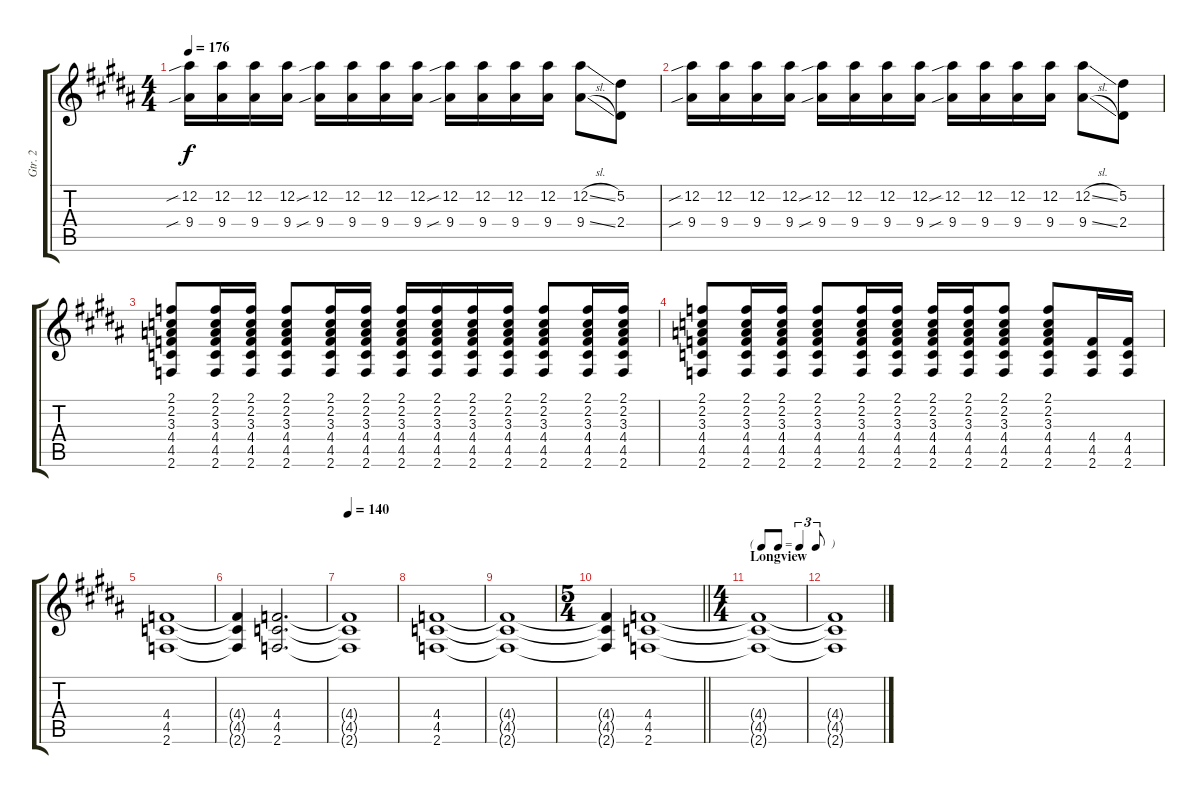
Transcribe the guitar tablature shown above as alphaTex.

\track ("Gtr. 2" "Gtr. 2") {instrument overdrivenguitar}
\staff {score tabs}
\tuning (Eb4 Bb3 Gb3 Db3 Ab2 Eb2) {hide}
\ts (4 4)
\tempo 176
\clef g2
\ks b
(12.2{sib} 9.4{sib}).16{dy f} (12.2 9.4).16 (12.2 9.4).16 (12.2 9.4).16 (12.2{sib} 9.4{sib}).16 (12.2 9.4).16 (12.2 9.4).16 (12.2 9.4).16 (12.2{sib} 9.4{sib}).16 (12.2 9.4).16 (12.2 9.4).16 (12.2 9.4).16 (12.2{sl} 9.4{sl}).8 (5.2 2.4).8 |
(12.2{sib} 9.4{sib}).16 (12.2 9.4).16 (12.2 9.4).16 (12.2 9.4).16 (12.2{sib} 9.4{sib}).16 (12.2 9.4).16 (12.2 9.4).16 (12.2 9.4).16 (12.2{sib} 9.4{sib}).16 (12.2 9.4).16 (12.2 9.4).16 (12.2 9.4).16 (12.2{sl} 9.4{sl}).8 (5.2 2.4).8 |
(2.1 2.2 3.3 4.4 4.5 2.6).8{balance 16} (2.1 2.2 3.3 4.4 4.5 2.6).16 (2.1 2.2 3.3 4.4 4.5 2.6).16 (2.1 2.2 3.3 4.4 4.5 2.6).8 (2.1 2.2 3.3 4.4 4.5 2.6).16 (2.1 2.2 3.3 4.4 4.5 2.6).16 (2.1 2.2 3.3 4.4 4.5 2.6).16 (2.1 2.2 3.3 4.4 4.5 2.6).16 (2.1 2.2 3.3 4.4 4.5 2.6).16 (2.1 2.2 3.3 4.4 4.5 2.6).16 (2.1 2.2 3.3 4.4 4.5 2.6).8 (2.1 2.2 3.3 4.4 4.5 2.6).16 (2.1 2.2 3.3 4.4 4.5 2.6).16 |
(2.1 2.2 3.3 4.4 4.5 2.6).8 (2.1 2.2 3.3 4.4 4.5 2.6).16 (2.1 2.2 3.3 4.4 4.5 2.6).16 (2.1 2.2 3.3 4.4 4.5 2.6).8 (2.1 2.2 3.3 4.4 4.5 2.6).16 (2.1 2.2 3.3 4.4 4.5 2.6).16 (2.1 2.2 3.3 4.4 4.5 2.6).16 (2.1 2.2 3.3 4.4 4.5 2.6).16 (2.1 2.2 3.3 4.4 4.5 2.6).8 (2.1 2.2 3.3 4.4 4.5 2.6).8 (4.4 4.5 2.6).16 (4.4 4.5 2.6).16 |
(4.4 4.5 2.6).1 |
(4.4{t} 4.5{t} 2.6{t}).4 (4.4 4.5 2.6).2{d} |
\tempo 140
(4.4{t} 4.5{t} 2.6{t}).1 |
(4.4 4.5 2.6).1 |
(4.4{t} 4.5{t} 2.6{t}).1 |
\ts (5 4)
\barLineRight lightlight
(4.4{t} 4.5{t} 2.6{t}).4 (4.4 4.5 2.6).1 |
\ts (4 4)
\tf triplet8th
\section ("" "Longview")
(4.4{t} 4.5{t} 2.6{t}).1 |
(4.4{t} 4.5{t} 2.6{t}).1
